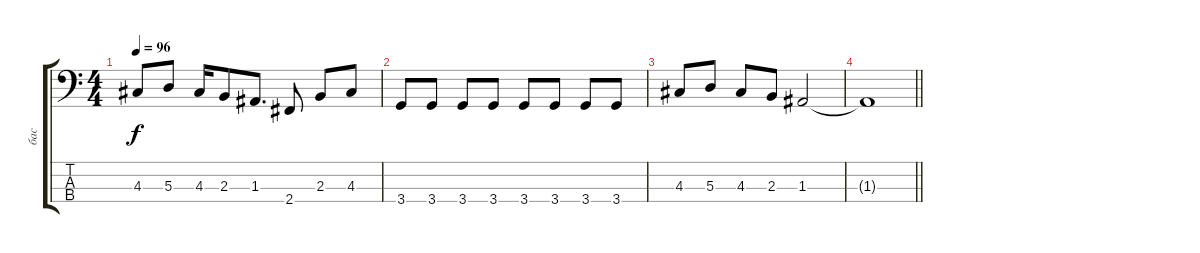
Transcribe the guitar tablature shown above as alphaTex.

\track ("бас" "бас") {instrument electricbassfinger}
\staff {score tabs}
\tuning (G2 D2 A1 E1) {hide}
\ts (4 4)
\tempo 96
\clef f4
\ks c
4.3.8{dy f} 5.3.8 4.3.16 2.3.8 1.3.8{d} 2.4.8 2.3.8 4.3.8 |
3.4.8 3.4.8 3.4.8 3.4.8 3.4.8 3.4.8 3.4.8 3.4.8 |
4.3.8 5.3.8 4.3.8 2.3.8 1.3.2 |
\barLineRight lightlight
1.3{t}.1
